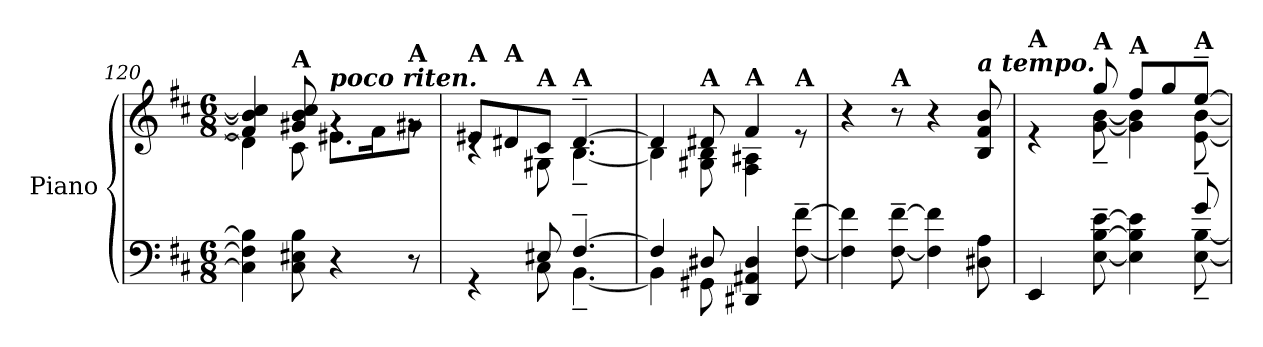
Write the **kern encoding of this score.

**kern	**kern
*part1	*part1
*staff2	*staff1
*I"Piano	*
*I'Pno	*
*clefF4	*clefG2
*k[f#c#]	*k[f#c#]
*M6/8	*M6/8
=120	=120
*	*^
4C#\] 4F#\] 4B\]	4f#/] 4b/] 4cc#/]	4d#\]
!	!LO:TX:a:B:t=A	!
8C#\ 8E#X\ 8B\	8g#X/ 8b/ 8cc#/	8c#\
!	!LO:TX:a:Bi:t=poco             riten.	!
4r	4rg	8.e#X\L
.	.	16f#\K
!	!LO:TX:a:B:t=A	!
8r	8rg	8g#X\J
=121	=121	=121
*^	*	*
!	!	!LO:TX:a:B:t=A	!
4rGG	4ryy	8e#X/L	4rc
!	!	!LO:TX:a:B:t=A	!
.	.	8d#X/	.
!	!	!LO:TX:a:B:t=A	!
8E#X/	8C#\	8c#/J	8G#X\
!	!	!LO:TX:a:B:t=A	!
[4.F#~/	[4.BB~\	[4.d#~/	[4.B~\
=122	=122	=122	=122
4F#/]	4BB\]	4d#/]	4B\]
!	!	!LO:TX:a:B:t=A	!
8D#X/	8GG#X\	8d#X/	8G#X\ 8B\
!	!	!LO:TX:a:B:t=A	!
4DD#X/ 4AA#X/ 4D#/	4.ryy	4f#/	4F#\ 4A#X\
!	!	!LO:TX:a:B:t=A	!
[8F#\~ [8f#\~	.	8re	8ryy
*v	*v	*	*
*	*v	*v
=123	=123
4F#\] 4f#\]	4r
!	!LO:TX:a:B:t=A
[8F#\~ [8f#\~	8r
4F#\] 4f#\]	4r
!	!LO:TX:a:Bi:t=a tempo.
8D#X\ 8A\	8B/ 8f#/ 8b/
=124	=124
*^	*^
!	!	!LO:TX:a:B:t=A	!
4EE/	8ryy	4re	4ryy
!	!	!LO:TX:a:B:t=A	!
*v	*v	*	*
[8E\~ [8B\~ [8e\~	8gg/	[8g\~ [8b\~
!	!LO:TX:a:B:t=A	!
4E\] 4B\] 4e\]	8ff#/L	4g\] 4b\]
.	8gg/	.
*^	*	*
!	!	!LO:TX:a:B:t=A	!
8g~/	[8E\~ [8B\~	[8ee~/J	[8e\ [8b\
*v	*v	*	*
*	*v	*v
=	=
*-	*-
